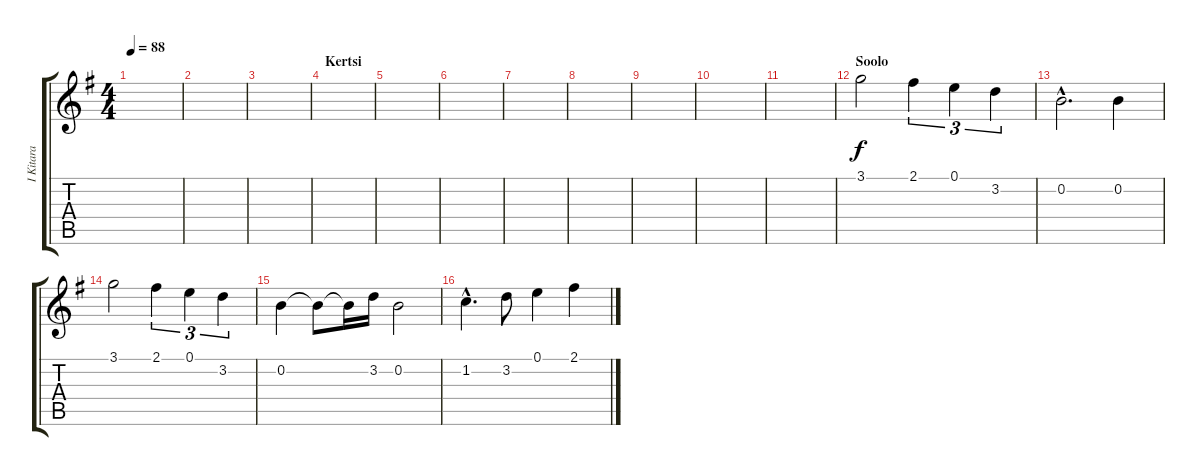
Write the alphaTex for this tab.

\track ("I Kitara" "I Kitara") {instrument overdrivenguitar}
\staff {score tabs}
\tuning (E4 B3 G3 D3 A2 E2) {hide}
\ts (4 4)
\tempo 88
\clef g2
\ks eminor
|
|
|
\section ("" "Kertsi")
|
|
|
|
|
|
|
|
\section ("" "Soolo")
3.1.2 2.1.4{tu (3 2)} 0.1.4{tu (3 2)} 3.2.4{tu (3 2)} |
0.2{hac}.2{d} 0.2.4 |
3.1.2 2.1.4{tu (3 2)} 0.1.4{tu (3 2)} 3.2.4{tu (3 2)} |
0.2.4 0.2{t}.8 0.2{t}.16 3.2.16 0.2.2 |
1.2{hac}.4{d} 3.2.8 0.1.4 2.1.4
